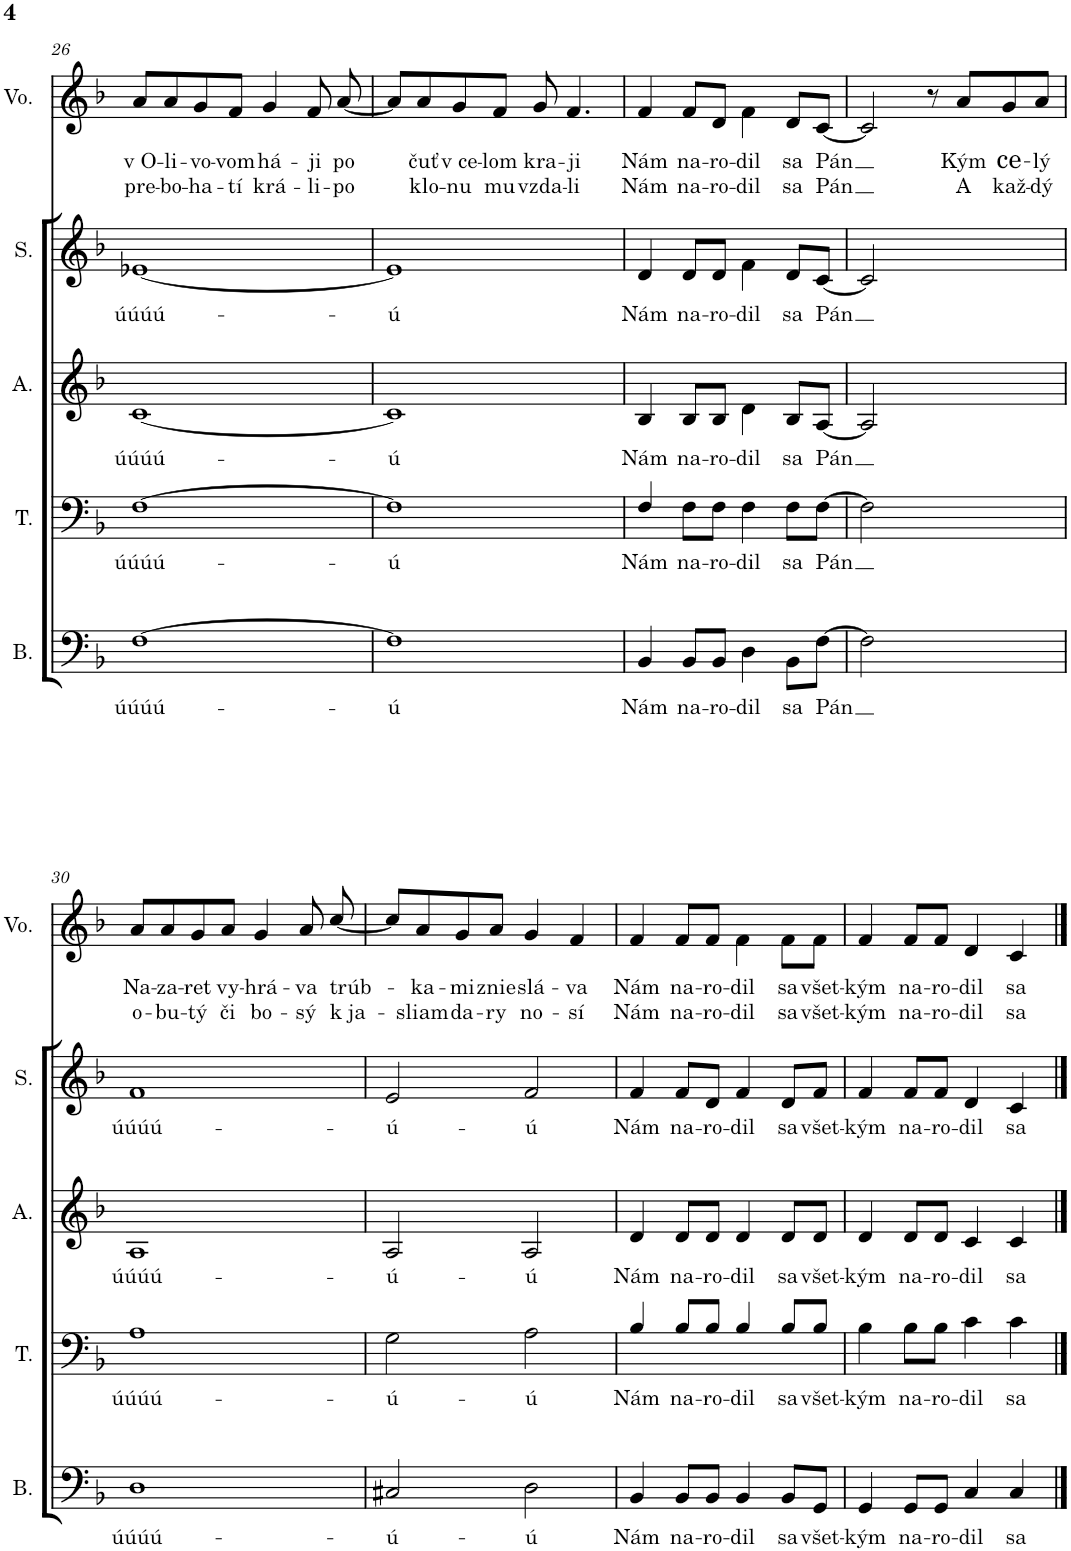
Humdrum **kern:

**kern	**text	**kern	**text	**kern	**text	**kern	**text	**kern	**text	**text
*part5	*part5	*part4	*part4	*part3	*part3	*part2	*part2	*part1	*part1	*part1
*staff5	*staff5	*staff4	*staff4	*staff3	*staff3	*staff2	*staff2	*staff1	*staff1	*staff1
*I"Bass	*	*I"Tenor	*	*I"Alto	*	*I"Soprano	*	*I"Voice	*	*
*I'B.	*	*I'T.	*	*I'A.	*	*I'S.	*	*I'Vo.	*	*
!!LO:PB:g=z
*clefF4	*	*clefF4	*	*clefG2	*	*clefG2	*	*clefG2	*	*
*k[b-]	*	*k[b-]	*	*k[b-]	*	*k[b-]	*	*k[b-]	*	*
*M4/4	*	*M4/4	*	*M4/4	*	*M4/4	*	*M4/4	*	*
=26	=26	=26	=26	=26	=26	=26	=26	=26	=26	=26
!	!LO:LY:b	!	!LO:LY:b	!	!LO:LY:b	!	!LO:LY:b	!	!LO:LY:b	!LO:LY:b
[1F	úúúú-	[1F	úúúú-	[1c	úúúú-	[1e-X	úúúú-	8a/L	v O-	pre-
!	!	!	!	!	!	!	!	!	!LO:LY:b	!LO:LY:b
.	.	.	.	.	.	.	.	8a/	-li-	-bo-
!	!	!	!	!	!	!	!	!	!LO:LY:b	!LO:LY:b
.	.	.	.	.	.	.	.	8g/	-vo-	-ha-
!	!	!	!	!	!	!	!	!	!LO:LY:b	!LO:LY:b
.	.	.	.	.	.	.	.	8f/J	-vom	-tí
!	!	!	!	!	!	!	!	!	!LO:LY:b	!LO:LY:b
.	.	.	.	.	.	.	.	4g/	há-	krá-
!	!	!	!	!	!	!	!	!	!LO:LY:b	!LO:LY:b
.	.	.	.	.	.	.	.	8f/	-ji	-li-
!	!	!	!	!	!	!	!	!	!LO:LY:b	!LO:LY:b
.	.	.	.	.	.	.	.	[<8a/	po	-po
=27	=27	=27	=27	=27	=27	=27	=27	=27	=27	=27
!	!LO:LY:b	!	!LO:LY:b	!	!LO:LY:b	!	!LO:LY:b	!	!	!
1F]	-ú	1F]	-ú	1c]	-ú	1e-]	-ú	8a/L]	.	.
!	!	!	!	!	!	!	!	!	!LO:LY:b	!LO:LY:b
.	.	.	.	.	.	.	.	8a/	-čuť	-klo-
!	!	!	!	!	!	!	!	!	!LO:LY:b	!LO:LY:b
.	.	.	.	.	.	.	.	8g/	v ce-	-nu
!	!	!	!	!	!	!	!	!	!LO:LY:b	!LO:LY:b
.	.	.	.	.	.	.	.	8f/J	-lom	mu
!	!	!	!	!	!	!	!	!	!LO:LY:b	!LO:LY:b
.	.	.	.	.	.	.	.	8g/	kra-	vzda-
!	!	!	!	!	!	!	!	!	!LO:LY:b	!LO:LY:b
.	.	.	.	.	.	.	.	4.f/	-ji	-li
=28	=28	=28	=28	=28	=28	=28	=28	=28	=28	=28
!	!LO:LY:b	!	!LO:LY:b	!	!LO:LY:b	!	!LO:LY:b	!	!LO:LY:b	!LO:LY:b
4BB-/	Nám	4F/	Nám	4B-/	Nám	4d/	Nám	4f/	Nám	Nám
!	!LO:LY:b	!	!LO:LY:b	!	!LO:LY:b	!	!LO:LY:b	!	!LO:LY:b	!LO:LY:b
8BB-/L	na-	8F\L	na-	8B-/L	na-	8d/L	na-	8f/L	na-	na-
!	!LO:LY:b	!	!LO:LY:b	!	!LO:LY:b	!	!LO:LY:b	!	!LO:LY:b	!LO:LY:b
8BB-/J	-ro-	8F\J	-ro-	8B-/J	-ro-	8d/J	-ro-	8d/J	-ro-	-ro-
!	!LO:LY:b	!	!LO:LY:b	!	!LO:LY:b	!	!LO:LY:b	!	!LO:LY:b	!LO:LY:b
4D\	-dil	4F\	-dil	4d\	-dil	4f\	-dil	4f\	-dil	-dil
!	!LO:LY:b	!	!LO:LY:b	!	!LO:LY:b	!	!LO:LY:b	!	!LO:LY:b	!LO:LY:b
8BB-\L	sa	8F\L	sa	8B-/L	sa	8d/L	sa	8d/L	sa	sa
!	!LO:LY:b	!	!LO:LY:b	!	!LO:LY:b	!	!LO:LY:b	!	!LO:LY:b	!LO:LY:b
[8F\J	Pán	[8F\J	Pán	[8A/J	Pán	[8c/J	Pán	[8c/J	Pán	Pán
=29	=29	=29	=29	=29	=29	=29	=29	=29	=29	=29
2F\]	.	2F\]	.	2A/]	.	2c/]	.	2c/]	.	.
2ryy	.	2ryy	.	2ryy	.	2ryy	.	8r	.	.
!	!	!	!	!	!	!	!	!	!LO:LY:b	!LO:LY:b
.	.	.	.	.	.	.	.	8a/L	Kým	A
!	!	!	!	!	!	!	!	!	!LO:LY:b	!LO:LY:b
.	.	.	.	.	.	.	.	8g/	ce-	kaž-
!	!	!	!	!	!	!	!	!	!LO:LY:b	!LO:LY:b
.	.	.	.	.	.	.	.	8a/J	-lý	-dý
!!LO:LB:g=z
=30	=30	=30	=30	=30	=30	=30	=30	=30	=30	=30
!	!LO:LY:b	!	!LO:LY:b	!	!LO:LY:b	!	!LO:LY:b	!	!LO:LY:b	!LO:LY:b
1D	úúúú-	1A	úúúú-	1A	úúúú-	1f	úúúú-	8a/L	Na-	o-
!	!	!	!	!	!	!	!	!	!LO:LY:b	!LO:LY:b
.	.	.	.	.	.	.	.	8a/	-za-	-bu-
!	!	!	!	!	!	!	!	!	!LO:LY:b	!LO:LY:b
.	.	.	.	.	.	.	.	8g/	-ret	-tý
!	!	!	!	!	!	!	!	!	!LO:LY:b	!LO:LY:b
.	.	.	.	.	.	.	.	8a/J	vy-	či
!	!	!	!	!	!	!	!	!	!LO:LY:b	!LO:LY:b
.	.	.	.	.	.	.	.	4g/	-hrá-	bo-
!	!	!	!	!	!	!	!	!	!LO:LY:b	!LO:LY:b
.	.	.	.	.	.	.	.	8a/	-va	-sý
!	!	!	!	!	!	!	!	!	!LO:LY:b	!LO:LY:b
.	.	.	.	.	.	.	.	[<8cc/	trúb-	k ja-
=31	=31	=31	=31	=31	=31	=31	=31	=31	=31	=31
!	!LO:LY:b	!	!LO:LY:b	!	!LO:LY:b	!	!LO:LY:b	!	!	!
2C#X/	-ú-	2G\	-ú-	2A/	-ú-	2e/	-ú-	8cc/L]	.	.
!	!	!	!	!	!	!	!	!	!LO:LY:b	!LO:LY:b
.	.	.	.	.	.	.	.	8a/	-ka-	-sliam
!	!	!	!	!	!	!	!	!	!LO:LY:b	!LO:LY:b
.	.	.	.	.	.	.	.	8g/	-mi	da-
!	!	!	!	!	!	!	!	!	!LO:LY:b	!LO:LY:b
.	.	.	.	.	.	.	.	8a/J	znie	-ry
!	!LO:LY:b	!	!LO:LY:b	!	!LO:LY:b	!	!LO:LY:b	!	!LO:LY:b	!LO:LY:b
2D\	-ú	2A\	-ú	2A/	-ú	2f/	-ú	4g/	slá-	no-
!	!	!	!	!	!	!	!	!	!LO:LY:b	!LO:LY:b
.	.	.	.	.	.	.	.	4f/	-va	-sí
=32	=32	=32	=32	=32	=32	=32	=32	=32	=32	=32
!	!LO:LY:b	!	!LO:LY:b	!	!LO:LY:b	!	!LO:LY:b	!	!LO:LY:b	!LO:LY:b
4BB-/	Nám	4B-/	Nám	4d/	Nám	4f/	Nám	4f/	Nám	Nám
!	!LO:LY:b	!	!LO:LY:b	!	!LO:LY:b	!	!LO:LY:b	!	!LO:LY:b	!LO:LY:b
8BB-/L	na-	8B-/L	na-	8d/L	na-	8f/L	na-	8f/L	na-	na-
!	!LO:LY:b	!	!LO:LY:b	!	!LO:LY:b	!	!LO:LY:b	!	!LO:LY:b	!LO:LY:b
8BB-/J	-ro-	8B-/J	-ro-	8d/J	-ro-	8d/J	-ro-	8f/J	-ro-	-ro-
!	!LO:LY:b	!	!LO:LY:b	!	!LO:LY:b	!	!LO:LY:b	!	!LO:LY:b	!LO:LY:b
4BB-/	-dil	4B-/	-dil	4d/	-dil	4f/	-dil	4f\	-dil	-dil
!	!LO:LY:b	!	!LO:LY:b	!	!LO:LY:b	!	!LO:LY:b	!	!LO:LY:b	!LO:LY:b
8BB-/L	sa	8B-/L	sa	8d/L	sa	8d/L	sa	8f\L	sa	sa
!	!LO:LY:b	!	!LO:LY:b	!	!LO:LY:b	!	!LO:LY:b	!	!LO:LY:b	!LO:LY:b
8GG/J	všet-	8B-/J	všet-	8d/J	všet-	8f/J	všet-	8f\J	všet-	všet-
=33	=33	=33	=33	=33	=33	=33	=33	=33	=33	=33
!	!LO:LY:b	!	!LO:LY:b	!	!LO:LY:b	!	!LO:LY:b	!	!LO:LY:b	!LO:LY:b
4GG/	-kým	4B-\	-kým	4d/	-kým	4f/	-kým	4f/	-kým	-kým
!	!LO:LY:b	!	!LO:LY:b	!	!LO:LY:b	!	!LO:LY:b	!	!LO:LY:b	!LO:LY:b
8GG/L	na-	8B-\L	na-	8d/L	na-	8f/L	na-	8f/L	na-	na-
!	!LO:LY:b	!	!LO:LY:b	!	!LO:LY:b	!	!LO:LY:b	!	!LO:LY:b	!LO:LY:b
8GG/J	-ro-	8B-\J	-ro-	8d/J	-ro-	8f/J	-ro-	8f/J	-ro-	-ro-
!	!LO:LY:b	!	!LO:LY:b	!	!LO:LY:b	!	!LO:LY:b	!	!LO:LY:b	!LO:LY:b
4C/	-dil	4c\	-dil	4c/	-dil	4d/	-dil	4d/	-dil	-dil
!	!LO:LY:b	!	!LO:LY:b	!	!LO:LY:b	!	!LO:LY:b	!	!LO:LY:b	!LO:LY:b
4C/	sa	4c\	sa	4c/	sa	4c/	sa	4c/	sa	sa
==	==	==	==	==	==	==	==	==	==	==
*-	*-	*-	*-	*-	*-	*-	*-	*-	*-	*-
